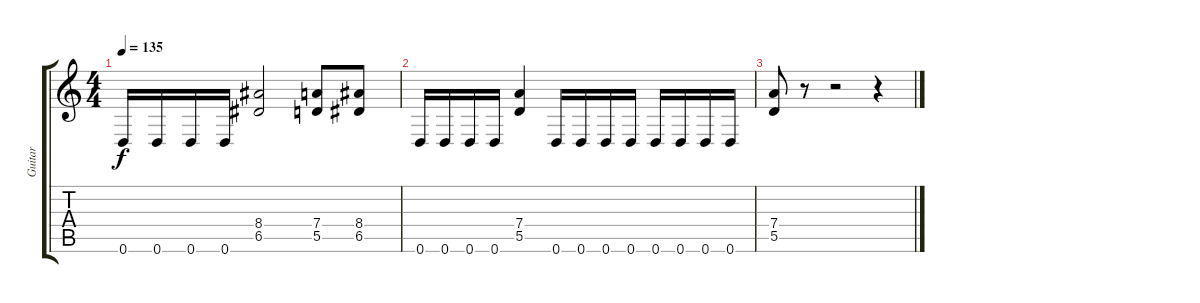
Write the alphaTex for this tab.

\track ("Guitar" "Guitar") {instrument distortionguitar}
\staff {score tabs}
\tuning (E4 B3 G3 D3 A2 D2) {hide}
\ts (4 4)
\tempo 135
\clef g2
\ks c
0.6.16{dy f} 0.6.16 0.6.16 0.6.16 (8.4 6.5).2 (7.4 5.5).8 (8.4 6.5).8 |
0.6.16 0.6.16 0.6.16 0.6.16 (7.4 5.5).4 0.6.16 0.6.16 0.6.16 0.6.16 0.6.16 0.6.16 0.6.16 0.6.16 |
(7.4 5.5).8 r.8 r.2 r.4
